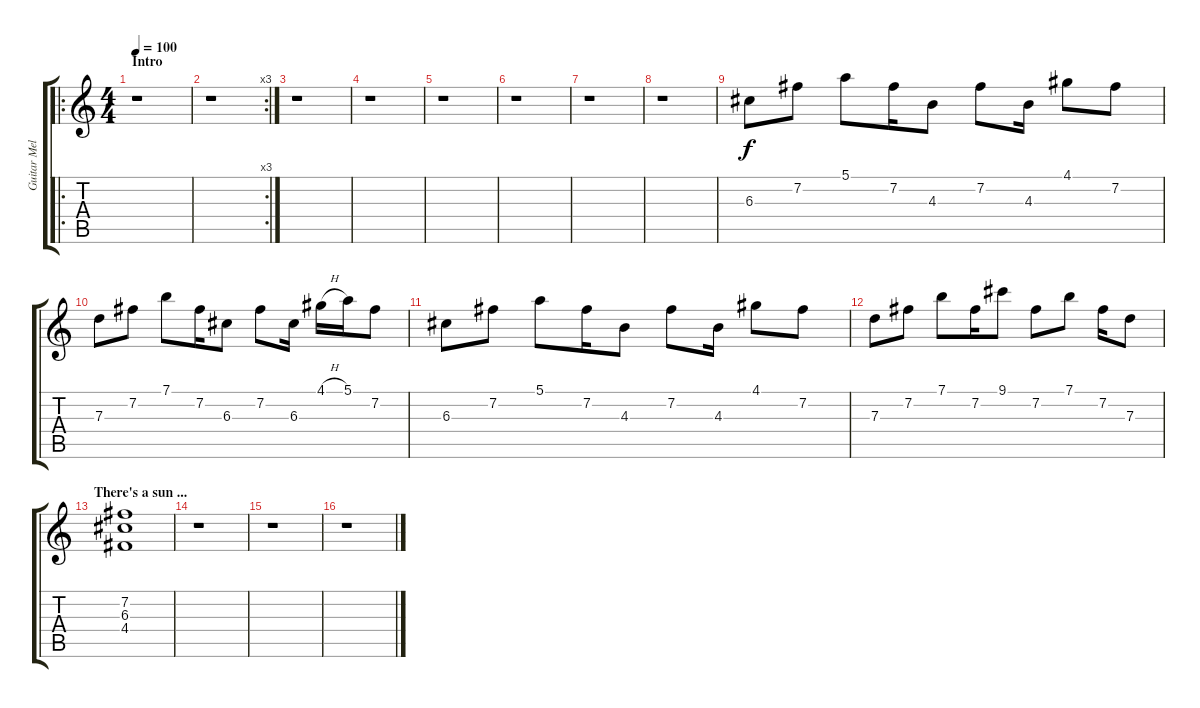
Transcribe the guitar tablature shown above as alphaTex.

\track ("Guitar Melody" "Guitar Mel") {instrument electricguitarjazz}
\staff {score tabs}
\tuning (E4 B3 G3 D3 A2 E2) {hide}
\ro
\ts (4 4)
\section ("" "Intro")
\tempo 100
\clef g2
\ks c
r.1{dy f instrument electricguitarjazz} |
\rc 3
r.1 |
r.1 |
r.1 |
r.1 |
r.1 |
r.1 |
r.1 |
6.3.8 7.2.8 5.1.8 7.2.16 4.3.8 7.2.8 4.3.16 4.1.8 7.2.8 |
7.3.8 7.2.8 7.1.8 7.2.16 6.3.8 7.2.8 6.3.16 4.1{h}.16 5.1.16 7.2.8 |
6.3.8 7.2.8 5.1.8 7.2.16 4.3.8 7.2.8 4.3.16 4.1.8 7.2.8 |
7.3.8 7.2.8 7.1.8 7.2.16 9.1.8 7.2.8 7.1.8 7.2.16 7.3.8 |
\section ("" "There's a sun ...")
(7.2 6.3 4.4).1 |
r.1 |
r.1 |
r.1
